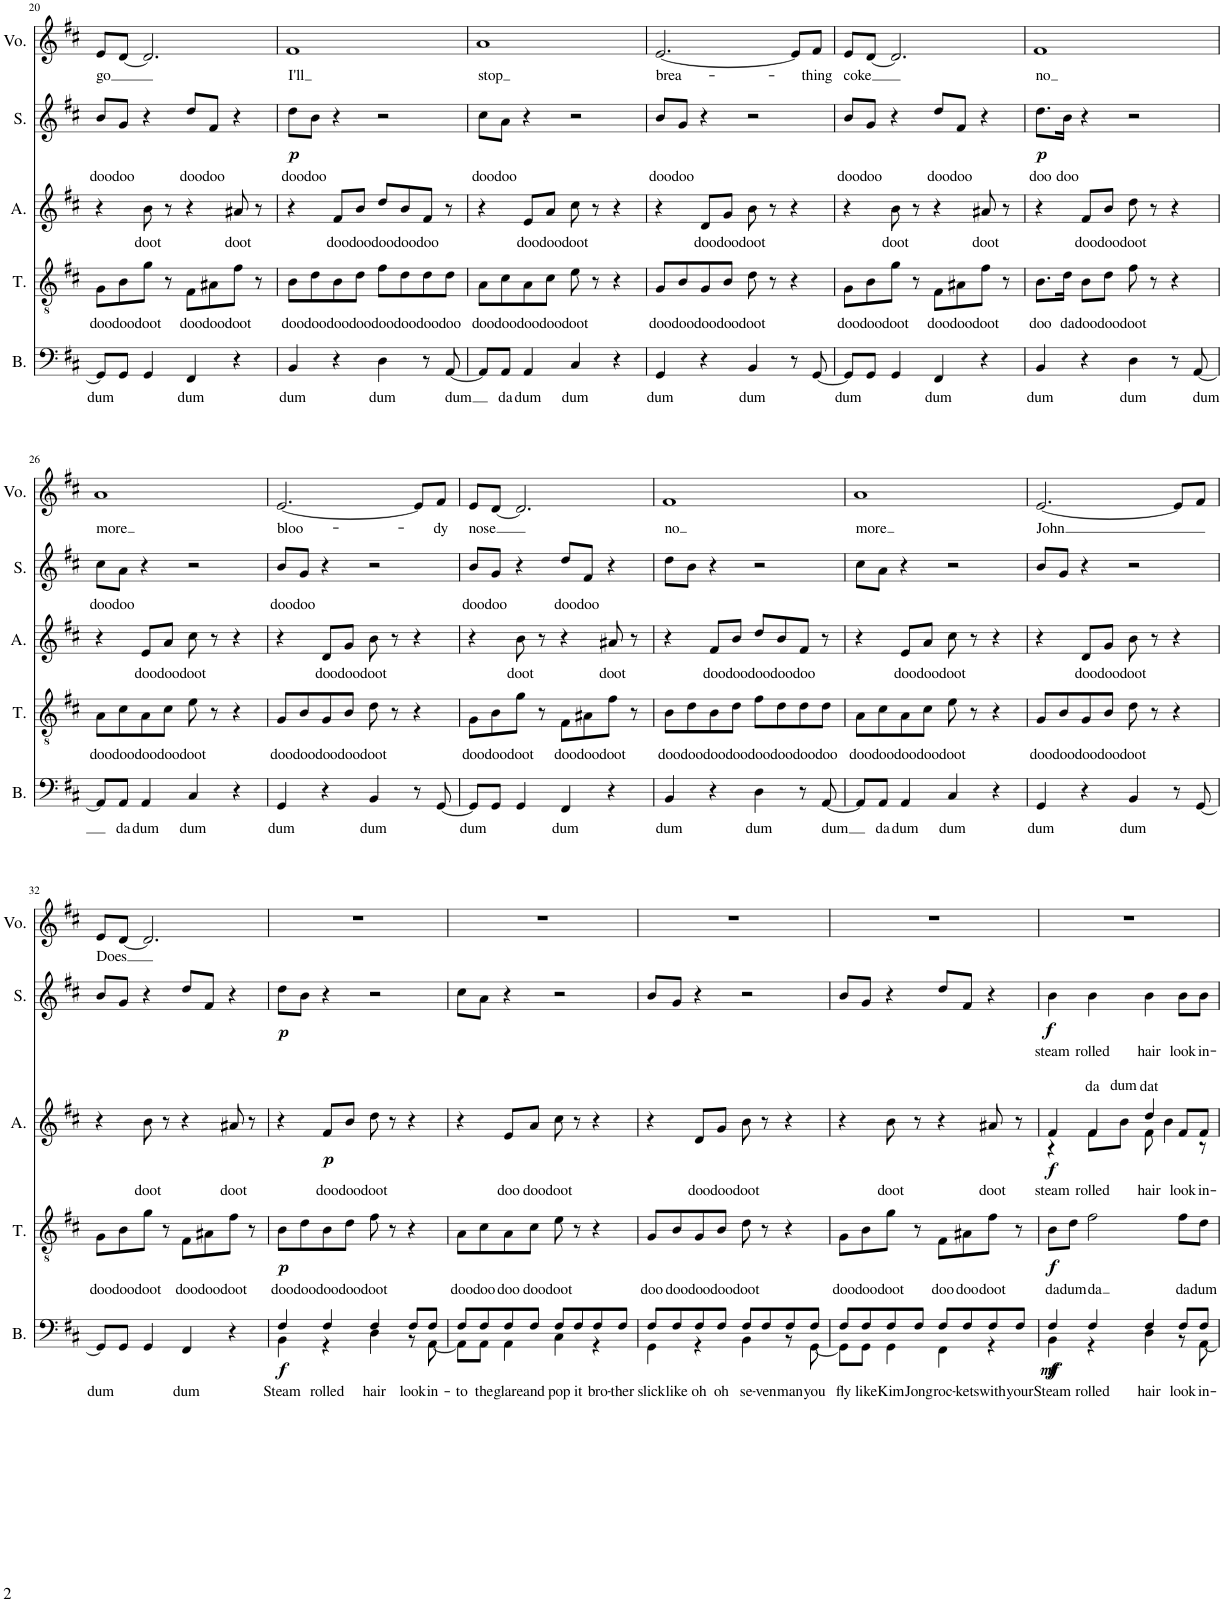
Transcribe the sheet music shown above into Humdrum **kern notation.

**kern	**text	**dynam	**kern	**text	**dynam	**kern	**text	**dynam	**kern	**text	**dynam	**kern	**text
*part5	*part5	*part5	*part4	*part4	*part4	*part3	*part3	*part3	*part2	*part2	*part2	*part1	*part1
*staff5	*staff5	*staff5	*staff4	*staff4	*staff4	*staff3	*staff3	*staff3	*staff2	*staff2	*staff2	*staff1	*staff1
*I"Bass	*	*	*I"Tenor	*	*	*I"Alto	*	*	*I"Soprano	*	*	*I"Voice	*
*I'B.	*	*	*I'T.	*	*	*I'A.	*	*	*I'S.	*	*	*I'Vo.	*
!!LO:PB:g=z
*clefF4	*	*	*clefGv2	*	*	*clefG2	*	*	*clefG2	*	*	*clefG2	*
*k[f#c#]	*	*	*k[f#c#]	*	*	*k[f#c#]	*	*	*k[f#c#]	*	*	*k[f#c#]	*
*M4/4	*	*	*M4/4	*	*	*M4/4	*	*	*M4/4	*	*	*M4/4	*
=20	=20	=20	=20	=20	=20	=20	=20	=20	=20	=20	=20	=20	=20
!	!LO:LY:b	!	!	!LO:LY:b	!	!	!	!	!	!LO:LY:b	!	!	!LO:LY:b
8GG/L]	dum	.	8G\L	doo	.	4r	.	.	8b/L	doo	.	8e/L	go
!	!	!	!	!LO:LY:b	!	!	!	!	!	!LO:LY:b	!	!	!
8GG/J	.	.	8B\	doo	.	.	.	.	8g/J	doo	.	[8d/J	.
!	!	!	!	!LO:LY:b	!	!	!LO:LY:b	!	!	!	!	!	!
4GG/	.	.	8g\J	doot	.	8b\	doot	.	4r	.	.	2.d/]	.
.	.	.	8r	.	.	8r	.	.	.	.	.	.	.
!	!LO:LY:b	!	!	!LO:LY:b	!	!	!	!	!	!LO:LY:b	!	!	!
4FF#/	dum	.	8F#\L	doo	.	4r	.	.	8dd/L	doo	.	.	.
!	!	!	!	!LO:LY:b	!	!	!	!	!	!LO:LY:b	!	!	!
.	.	.	8A#X\	doo	.	.	.	.	8f#/J	doo	.	.	.
!	!	!	!	!LO:LY:b	!	!	!LO:LY:b	!	!	!	!	!	!
4r	.	.	8f#\J	doot	.	8a#X/	doot	.	4r	.	.	.	.
.	.	.	8r	.	.	8r	.	.	.	.	.	.	.
=21	=21	=21	=21	=21	=21	=21	=21	=21	=21	=21	=21	=21	=21
!	!LO:LY:b	!	!	!LO:LY:b	!	!	!	!	!	!LO:LY:b	!LO:DY:b	!	!LO:LY:b
4BB/	dum	.	8B\L	doo	.	4r	.	.	8dd\L	doo	p	1f#	I'll
!	!	!	!	!LO:LY:b	!	!	!	!	!	!LO:LY:b	!	!	!
.	.	.	8d\	doo	.	.	.	.	8b\J	doo	.	.	.
!	!	!	!	!LO:LY:b	!	!	!LO:LY:b	!	!	!	!	!	!
4r	.	.	8B\	doo	.	8f#/L	doo	.	4r	.	.	.	.
!	!	!	!	!LO:LY:b	!	!	!LO:LY:b	!	!	!	!	!	!
.	.	.	8d\J	doo	.	8b/J	doo	.	.	.	.	.	.
!	!LO:LY:b	!	!	!LO:LY:b	!	!	!LO:LY:b	!	!	!	!	!	!
4D\	dum	.	8f#\L	doo	.	8dd/L	doo	.	2r	.	.	.	.
!	!	!	!	!LO:LY:b	!	!	!LO:LY:b	!	!	!	!	!	!
.	.	.	8d\	doo	.	8b/	doo	.	.	.	.	.	.
!	!	!	!	!LO:LY:b	!	!	!LO:LY:b	!	!	!	!	!	!
8r	.	.	8d\	doo	.	8f#/J	doo	.	.	.	.	.	.
!	!LO:LY:b	!	!	!LO:LY:b	!	!	!	!	!	!	!	!	!
[8AA/	dum	.	8d\J	doo	.	8r	.	.	.	.	.	.	.
=22	=22	=22	=22	=22	=22	=22	=22	=22	=22	=22	=22	=22	=22
!	!	!	!	!LO:LY:b	!	!	!	!	!	!LO:LY:b	!	!	!LO:LY:b
8AA/L]	.	.	8A\L	doo	.	4r	.	.	8cc#\L	doo	.	1a	stop
!	!LO:LY:b	!	!	!LO:LY:b	!	!	!	!	!	!LO:LY:b	!	!	!
8AA/J	da	.	8c#\	doo	.	.	.	.	8a\J	doo	.	.	.
!	!LO:LY:b	!	!	!LO:LY:b	!	!	!LO:LY:b	!	!	!	!	!	!
4AA/	dum	.	8A\	doo	.	8e/L	doo	.	4r	.	.	.	.
!	!	!	!	!LO:LY:b	!	!	!LO:LY:b	!	!	!	!	!	!
.	.	.	8c#\J	doo	.	8a/J	doo	.	.	.	.	.	.
!	!LO:LY:b	!	!	!LO:LY:b	!	!	!LO:LY:b	!	!	!	!	!	!
4C#/	dum	.	8e\	doot	.	8cc#\	doot	.	2r	.	.	.	.
.	.	.	8r	.	.	8r	.	.	.	.	.	.	.
4r	.	.	4r	.	.	4r	.	.	.	.	.	.	.
=23	=23	=23	=23	=23	=23	=23	=23	=23	=23	=23	=23	=23	=23
!	!LO:LY:b	!	!	!LO:LY:b	!	!	!	!	!	!LO:LY:b	!	!	!LO:LY:b
4GG/	dum	.	8G/L	doo	.	4r	.	.	8b/L	doo	.	[2.e/	brea-
!	!	!	!	!LO:LY:b	!	!	!	!	!	!LO:LY:b	!	!	!
.	.	.	8B/	doo	.	.	.	.	8g/J	doo	.	.	.
!	!	!	!	!LO:LY:b	!	!	!LO:LY:b	!	!	!	!	!	!
4r	.	.	8G/	doo	.	8d/L	doo	.	4r	.	.	.	.
!	!	!	!	!LO:LY:b	!	!	!LO:LY:b	!	!	!	!	!	!
.	.	.	8B/J	doo	.	8g/J	doo	.	.	.	.	.	.
!	!LO:LY:b	!	!	!LO:LY:b	!	!	!LO:LY:b	!	!	!	!	!	!
4BB/	dum	.	8d\	doot	.	8b\	doot	.	2r	.	.	.	.
.	.	.	8r	.	.	8r	.	.	.	.	.	.	.
8r	.	.	4r	.	.	4r	.	.	.	.	.	8e/L]	.
!	!	!	!	!	!	!	!	!	!	!	!	!	!LO:LY:b
[8GG/	.	.	.	.	.	.	.	.	.	.	.	8f#/J	-thing
=24	=24	=24	=24	=24	=24	=24	=24	=24	=24	=24	=24	=24	=24
!	!LO:LY:b	!	!	!LO:LY:b	!	!	!	!	!	!LO:LY:b	!	!	!LO:LY:b
8GG/L]	dum	.	8G\L	doo	.	4r	.	.	8b/L	doo	.	8e/L	coke
!	!	!	!	!LO:LY:b	!	!	!	!	!	!LO:LY:b	!	!	!
8GG/J	.	.	8B\	doo	.	.	.	.	8g/J	doo	.	[8d/J	.
!	!	!	!	!LO:LY:b	!	!	!LO:LY:b	!	!	!	!	!	!
4GG/	.	.	8g\J	doot	.	8b\	doot	.	4r	.	.	2.d/]	.
.	.	.	8r	.	.	8r	.	.	.	.	.	.	.
!	!LO:LY:b	!	!	!LO:LY:b	!	!	!	!	!	!LO:LY:b	!	!	!
4FF#/	dum	.	8F#\L	doo	.	4r	.	.	8dd/L	doo	.	.	.
!	!	!	!	!LO:LY:b	!	!	!	!	!	!LO:LY:b	!	!	!
.	.	.	8A#X\	doo	.	.	.	.	8f#/J	doo	.	.	.
!	!	!	!	!LO:LY:b	!	!	!LO:LY:b	!	!	!	!	!	!
4r	.	.	8f#\J	doot	.	8a#X/	doot	.	4r	.	.	.	.
.	.	.	8r	.	.	8r	.	.	.	.	.	.	.
=25	=25	=25	=25	=25	=25	=25	=25	=25	=25	=25	=25	=25	=25
!	!LO:LY:b	!	!	!LO:LY:b	!	!	!	!	!	!LO:LY:b	!LO:DY:b	!	!LO:LY:b
4BB/	dum	.	8.B\L	doo	.	4r	.	.	8.dd\L	doo	p	1f#	no
!	!	!	!	!LO:LY:b	!	!	!	!	!	!LO:LY:b	!	!	!
.	.	.	16d\Jk	da	.	.	.	.	16b\Jk	doo	.	.	.
!	!	!	!	!LO:LY:b	!	!	!LO:LY:b	!	!	!	!	!	!
4r	.	.	8B\L	doo	.	8f#/L	doo	.	4r	.	.	.	.
!	!	!	!	!LO:LY:b	!	!	!LO:LY:b	!	!	!	!	!	!
.	.	.	8d\J	doo	.	8b/J	doo	.	.	.	.	.	.
!	!LO:LY:b	!	!	!LO:LY:b	!	!	!LO:LY:b	!	!	!	!	!	!
4D\	dum	.	8f#\	doot	.	8dd\	doot	.	2r	.	.	.	.
.	.	.	8r	.	.	8r	.	.	.	.	.	.	.
8r	.	.	4r	.	.	4r	.	.	.	.	.	.	.
!	!LO:LY:b	!	!	!	!	!	!	!	!	!	!	!	!
[8AA/	dum	.	.	.	.	.	.	.	.	.	.	.	.
!!LO:LB:g=z
=26	=26	=26	=26	=26	=26	=26	=26	=26	=26	=26	=26	=26	=26
!	!	!	!	!LO:LY:b	!	!	!	!	!	!LO:LY:b	!	!	!LO:LY:b
8AA/L]	.	.	8A\L	doo	.	4r	.	.	8cc#\L	doo	.	1a	more
!	!LO:LY:b	!	!	!LO:LY:b	!	!	!	!	!	!LO:LY:b	!	!	!
8AA/J	da	.	8c#\	doo	.	.	.	.	8a\J	doo	.	.	.
!	!LO:LY:b	!	!	!LO:LY:b	!	!	!LO:LY:b	!	!	!	!	!	!
4AA/	dum	.	8A\	doo	.	8e/L	doo	.	4r	.	.	.	.
!	!	!	!	!LO:LY:b	!	!	!LO:LY:b	!	!	!	!	!	!
.	.	.	8c#\J	doo	.	8a/J	doo	.	.	.	.	.	.
!	!LO:LY:b	!	!	!LO:LY:b	!	!	!LO:LY:b	!	!	!	!	!	!
4C#/	dum	.	8e\	doot	.	8cc#\	doot	.	2r	.	.	.	.
.	.	.	8r	.	.	8r	.	.	.	.	.	.	.
4r	.	.	4r	.	.	4r	.	.	.	.	.	.	.
=27	=27	=27	=27	=27	=27	=27	=27	=27	=27	=27	=27	=27	=27
!	!LO:LY:b	!	!	!LO:LY:b	!	!	!	!	!	!LO:LY:b	!	!	!LO:LY:b
4GG/	dum	.	8G/L	doo	.	4r	.	.	8b/L	doo	.	[2.e/	bloo-
!	!	!	!	!LO:LY:b	!	!	!	!	!	!LO:LY:b	!	!	!
.	.	.	8B/	doo	.	.	.	.	8g/J	doo	.	.	.
!	!	!	!	!LO:LY:b	!	!	!LO:LY:b	!	!	!	!	!	!
4r	.	.	8G/	doo	.	8d/L	doo	.	4r	.	.	.	.
!	!	!	!	!LO:LY:b	!	!	!LO:LY:b	!	!	!	!	!	!
.	.	.	8B/J	doo	.	8g/J	doo	.	.	.	.	.	.
!	!LO:LY:b	!	!	!LO:LY:b	!	!	!LO:LY:b	!	!	!	!	!	!
4BB/	dum	.	8d\	doot	.	8b\	doot	.	2r	.	.	.	.
.	.	.	8r	.	.	8r	.	.	.	.	.	.	.
8r	.	.	4r	.	.	4r	.	.	.	.	.	8e/L]	.
!	!	!	!	!	!	!	!	!	!	!	!	!	!LO:LY:b
[8GG/	.	.	.	.	.	.	.	.	.	.	.	8f#/J	-dy
=28	=28	=28	=28	=28	=28	=28	=28	=28	=28	=28	=28	=28	=28
!	!LO:LY:b	!	!	!LO:LY:b	!	!	!	!	!	!LO:LY:b	!	!	!LO:LY:b
8GG/L]	dum	.	8G\L	doo	.	4r	.	.	8b/L	doo	.	8e/L	nose
!	!	!	!	!LO:LY:b	!	!	!	!	!	!LO:LY:b	!	!	!
8GG/J	.	.	8B\	doo	.	.	.	.	8g/J	doo	.	[8d/J	.
!	!	!	!	!LO:LY:b	!	!	!LO:LY:b	!	!	!	!	!	!
4GG/	.	.	8g\J	doot	.	8b\	doot	.	4r	.	.	2.d/]	.
.	.	.	8r	.	.	8r	.	.	.	.	.	.	.
!	!LO:LY:b	!	!	!LO:LY:b	!	!	!	!	!	!LO:LY:b	!	!	!
4FF#/	dum	.	8F#\L	doo	.	4r	.	.	8dd/L	doo	.	.	.
!	!	!	!	!LO:LY:b	!	!	!	!	!	!LO:LY:b	!	!	!
.	.	.	8A#X\	doo	.	.	.	.	8f#/J	doo	.	.	.
!	!	!	!	!LO:LY:b	!	!	!LO:LY:b	!	!	!	!	!	!
4r	.	.	8f#\J	doot	.	8a#X/	doot	.	4r	.	.	.	.
.	.	.	8r	.	.	8r	.	.	.	.	.	.	.
=29	=29	=29	=29	=29	=29	=29	=29	=29	=29	=29	=29	=29	=29
!	!LO:LY:b	!	!	!LO:LY:b	!	!	!	!	!	!	!	!	!LO:LY:b
4BB/	dum	.	8B\L	doo	.	4r	.	.	8dd\L	.	.	1f#	no
!	!	!	!	!LO:LY:b	!	!	!	!	!	!	!	!	!
.	.	.	8d\	doo	.	.	.	.	8b\J	.	.	.	.
!	!	!	!	!LO:LY:b	!	!	!LO:LY:b	!	!	!	!	!	!
4r	.	.	8B\	doo	.	8f#/L	doo	.	4r	.	.	.	.
!	!	!	!	!LO:LY:b	!	!	!LO:LY:b	!	!	!	!	!	!
.	.	.	8d\J	doo	.	8b/J	doo	.	.	.	.	.	.
!	!LO:LY:b	!	!	!LO:LY:b	!	!	!LO:LY:b	!	!	!	!	!	!
4D\	dum	.	8f#\L	doo	.	8dd/L	doo	.	2r	.	.	.	.
!	!	!	!	!LO:LY:b	!	!	!LO:LY:b	!	!	!	!	!	!
.	.	.	8d\	doo	.	8b/	doo	.	.	.	.	.	.
!	!	!	!	!LO:LY:b	!	!	!LO:LY:b	!	!	!	!	!	!
8r	.	.	8d\	doo	.	8f#/J	doo	.	.	.	.	.	.
!	!LO:LY:b	!	!	!LO:LY:b	!	!	!	!	!	!	!	!	!
[8AA/	dum	.	8d\J	doo	.	8r	.	.	.	.	.	.	.
=30	=30	=30	=30	=30	=30	=30	=30	=30	=30	=30	=30	=30	=30
!	!	!	!	!LO:LY:b	!	!	!	!	!	!	!	!	!LO:LY:b
8AA/L]	.	.	8A\L	doo	.	4r	.	.	8cc#\L	.	.	1a	more
!	!LO:LY:b	!	!	!LO:LY:b	!	!	!	!	!	!	!	!	!
8AA/J	da	.	8c#\	doo	.	.	.	.	8a\J	.	.	.	.
!	!LO:LY:b	!	!	!LO:LY:b	!	!	!LO:LY:b	!	!	!	!	!	!
4AA/	dum	.	8A\	doo	.	8e/L	doo	.	4r	.	.	.	.
!	!	!	!	!LO:LY:b	!	!	!LO:LY:b	!	!	!	!	!	!
.	.	.	8c#\J	doo	.	8a/J	doo	.	.	.	.	.	.
!	!LO:LY:b	!	!	!LO:LY:b	!	!	!LO:LY:b	!	!	!	!	!	!
4C#/	dum	.	8e\	doot	.	8cc#\	doot	.	2r	.	.	.	.
.	.	.	8r	.	.	8r	.	.	.	.	.	.	.
4r	.	.	4r	.	.	4r	.	.	.	.	.	.	.
=31	=31	=31	=31	=31	=31	=31	=31	=31	=31	=31	=31	=31	=31
!	!LO:LY:b	!	!	!LO:LY:b	!	!	!	!	!	!	!	!	!LO:LY:b
4GG/	dum	.	8G/L	doo	.	4r	.	.	8b/L	.	.	[2.e/	John
!	!	!	!	!LO:LY:b	!	!	!	!	!	!	!	!	!
.	.	.	8B/	doo	.	.	.	.	8g/J	.	.	.	.
!	!	!	!	!LO:LY:b	!	!	!LO:LY:b	!	!	!	!	!	!
4r	.	.	8G/	doo	.	8d/L	doo	.	4r	.	.	.	.
!	!	!	!	!LO:LY:b	!	!	!LO:LY:b	!	!	!	!	!	!
.	.	.	8B/J	doo	.	8g/J	doo	.	.	.	.	.	.
!	!LO:LY:b	!	!	!LO:LY:b	!	!	!LO:LY:b	!	!	!	!	!	!
4BB/	dum	.	8d\	doot	.	8b\	doot	.	2r	.	.	.	.
.	.	.	8r	.	.	8r	.	.	.	.	.	.	.
8r	.	.	4r	.	.	4r	.	.	.	.	.	8e/L]	.
[8GG/	.	.	.	.	.	.	.	.	.	.	.	8f#/J	.
!!LO:LB:g=z
=32	=32	=32	=32	=32	=32	=32	=32	=32	=32	=32	=32	=32	=32
!	!LO:LY:b	!	!	!LO:LY:b	!	!	!	!	!	!	!	!	!LO:LY:b
8GG/L]	dum	.	8G\L	doo	.	4r	.	.	8b/L	.	.	8e/L	Does
!	!	!	!	!LO:LY:b	!	!	!	!	!	!	!	!	!
8GG/J	.	.	8B\	doo	.	.	.	.	8g/J	.	.	[8d/J	.
!	!	!	!	!LO:LY:b	!	!	!LO:LY:b	!	!	!	!	!	!
4GG/	.	.	8g\J	doot	.	8b\	doot	.	4r	.	.	2.d/]	.
.	.	.	8r	.	.	8r	.	.	.	.	.	.	.
!	!LO:LY:b	!	!	!LO:LY:b	!	!	!	!	!	!	!	!	!
4FF#/	dum	.	8F#\L	doo	.	4r	.	.	8dd/L	.	.	.	.
!	!	!	!	!LO:LY:b	!	!	!	!	!	!	!	!	!
.	.	.	8A#X\	doo	.	.	.	.	8f#/J	.	.	.	.
!	!	!	!	!LO:LY:b	!	!	!LO:LY:b	!	!	!	!	!	!
4r	.	.	8f#\J	doot	.	8a#X/	doot	.	4r	.	.	.	.
.	.	.	8r	.	.	8r	.	.	.	.	.	.	.
=33	=33	=33	=33	=33	=33	=33	=33	=33	=33	=33	=33	=33	=33
!	!LO:LY:b	!LO:DY:b	!	!LO:LY:b	!LO:DY:b	!	!	!	!	!	!LO:DY:b	!	!
*^	*	*	*	*	*	*	*	*	*	*	*	*	*
4F#/	4BB\	Steam	f	8B\L	doo	p	4r	.	.	8dd\L	.	p	1r	.
!	!	!	!	!	!LO:LY:b	!	!	!	!	!	!	!	!	!
.	.	.	.	8d\	doo	.	.	.	.	8b\J	.	.	.	.
!	!	!LO:LY:b	!	!	!LO:LY:b	!	!	!LO:LY:b	!LO:DY:b	!	!	!	!	!
4F#/	4r	rolled	.	8B\	doo	.	8f#/L	doo	p	4r	.	.	.	.
!	!	!	!	!	!LO:LY:b	!	!	!LO:LY:b	!	!	!	!	!	!
.	.	.	.	8d\J	doo	.	8b/J	doo	.	.	.	.	.	.
!	!	!LO:LY:b	!	!	!LO:LY:b	!	!	!LO:LY:b	!	!	!	!	!	!
4F#/	4D\	hair	.	8f#\	doot	.	8dd\	doot	.	2r	.	.	.	.
.	.	.	.	8r	.	.	8r	.	.	.	.	.	.	.
!	!	!LO:LY:b	!	!	!	!	!	!	!	!	!	!	!	!
8F#/L	8r	look	.	4r	.	.	4r	.	.	.	.	.	.	.
!	!	!LO:LY:b	!	!	!	!	!	!	!	!	!	!	!	!
8F#/J	[8AA\	in-	.	.	.	.	.	.	.	.	.	.	.	.
=34	=34	=34	=34	=34	=34	=34	=34	=34	=34	=34	=34	=34	=34	=34
!	!	!LO:LY:b	!	!	!LO:LY:b	!	!	!	!	!	!	!	!	!
8F#/L	8AA\L]	-to	.	8A\L	doo	.	4r	.	.	8cc#\L	.	.	1r	.
!	!	!LO:LY:b	!	!	!LO:LY:b	!	!	!	!	!	!	!	!	!
8F#/	8AA\J	the	.	8c#\	doo	.	.	.	.	8a\J	.	.	.	.
!	!	!LO:LY:b	!	!	!LO:LY:b	!	!	!LO:LY:b	!	!	!	!	!	!
8F#/	4AA\	glare	.	8A\	doo	.	8e/L	doo	.	4r	.	.	.	.
!	!	!LO:LY:b	!	!	!LO:LY:b	!	!	!LO:LY:b	!	!	!	!	!	!
8F#/J	.	and	.	8c#\J	doo	.	8a/J	doo	.	.	.	.	.	.
!	!	!LO:LY:b	!	!	!LO:LY:b	!	!	!LO:LY:b	!	!	!	!	!	!
8F#/L	4C#\	pop	.	8e\	doot	.	8cc#\	doot	.	2r	.	.	.	.
!	!	!LO:LY:b	!	!	!	!	!	!	!	!	!	!	!	!
8F#/	.	it	.	8r	.	.	8r	.	.	.	.	.	.	.
!	!	!LO:LY:b	!	!	!	!	!	!	!	!	!	!	!	!
8F#/	4r	bro-	.	4r	.	.	4r	.	.	.	.	.	.	.
!	!	!LO:LY:b	!	!	!	!	!	!	!	!	!	!	!	!
8F#/J	.	-ther	.	.	.	.	.	.	.	.	.	.	.	.
=35	=35	=35	=35	=35	=35	=35	=35	=35	=35	=35	=35	=35	=35	=35
!	!	!LO:LY:b	!	!	!LO:LY:b	!	!	!	!	!	!	!	!	!
8F#/L	4GG\	slick	.	8G/L	doo	.	4r	.	.	8b/L	.	.	1r	.
!	!	!LO:LY:b	!	!	!LO:LY:b	!	!	!	!	!	!	!	!	!
8F#/	.	like	.	8B/	doo	.	.	.	.	8g/J	.	.	.	.
!	!	!LO:LY:b	!	!	!LO:LY:b	!	!	!LO:LY:b	!	!	!	!	!	!
8F#/	4r	oh	.	8G/	doo	.	8d/L	doo	.	4r	.	.	.	.
!	!	!LO:LY:b	!	!	!LO:LY:b	!	!	!LO:LY:b	!	!	!	!	!	!
8F#/J	.	oh	.	8B/J	doo	.	8g/J	doo	.	.	.	.	.	.
!	!	!LO:LY:b	!	!	!LO:LY:b	!	!	!LO:LY:b	!	!	!	!	!	!
8F#/L	4BB\	se-	.	8d\	doot	.	8b\	doot	.	2r	.	.	.	.
!	!	!LO:LY:b	!	!	!	!	!	!	!	!	!	!	!	!
8F#/	.	-ven	.	8r	.	.	8r	.	.	.	.	.	.	.
!	!	!LO:LY:b	!	!	!	!	!	!	!	!	!	!	!	!
8F#/	8r	man	.	4r	.	.	4r	.	.	.	.	.	.	.
!	!	!LO:LY:b	!	!	!	!	!	!	!	!	!	!	!	!
8F#/J	[8GG\	you	.	.	.	.	.	.	.	.	.	.	.	.
=36	=36	=36	=36	=36	=36	=36	=36	=36	=36	=36	=36	=36	=36	=36
!	!	!LO:LY:b	!	!	!LO:LY:b	!	!	!	!	!	!	!	!	!
8F#/L	8GG\L]	fly	.	8G\L	doo	.	4r	.	.	8b/L	.	.	1r	.
!	!	!LO:LY:b	!	!	!LO:LY:b	!	!	!	!	!	!	!	!	!
8F#/	8GG\J	like	.	8B\	doo	.	.	.	.	8g/J	.	.	.	.
!	!	!LO:LY:b	!	!	!LO:LY:b	!	!	!LO:LY:b	!	!	!	!	!	!
8F#/	4GG\	Kim	.	8g\J	doot	.	8b\	doot	.	4r	.	.	.	.
!	!	!LO:LY:b	!	!	!	!	!	!	!	!	!	!	!	!
8F#/J	.	Jong	.	8r	.	.	8r	.	.	.	.	.	.	.
!	!	!LO:LY:b	!	!	!LO:LY:b	!	!	!	!	!	!	!	!	!
8F#/L	4FF#\	roc-	.	8F#\L	doo	.	4r	.	.	8dd/L	.	.	.	.
!	!	!LO:LY:b	!	!	!LO:LY:b	!	!	!	!	!	!	!	!	!
8F#/	.	-kets	.	8A#X\	doo	.	.	.	.	8f#/J	.	.	.	.
!	!	!LO:LY:b	!	!	!LO:LY:b	!	!	!LO:LY:b	!	!	!	!	!	!
8F#/	4r	with	.	8f#\J	doot	.	8a#X/	doot	.	4r	.	.	.	.
!	!	!LO:LY:b	!	!	!	!	!	!	!	!	!	!	!	!
8F#/J	.	your	.	8r	.	.	8r	.	.	.	.	.	.	.
=37	=37	=37	=37	=37	=37	=37	=37	=37	=37	=37	=37	=37	=37	=37
!	!	!LO:LY:b	!LO:DY:b	!	!LO:LY:b	!	!	!LO:LY:b	!	!	!LO:LY:b	!	!	!
*	*	*	*	*	*	*	*^	*	*	*	*	*	*	*
!	!	!	!LO:DY:n=1:b	!	!	!LO:DY:b	!	!	!	!LO:DY:b	!	!	!LO:DY:b	!	!
4F#/	4BB\	Steam	mf f	8B\L	da	f	4f#/	4r	steam	f	4b\	steam	f	1r	.
!	!	!	!	!	!LO:LY:b	!	!	!	!	!	!	!	!	!	!
.	.	.	.	8d\J	dum	.	.	.	.	.	.	.	.	.	.
!	!	!LO:LY:b	!	!	!LO:LY:b	!	!	!	!LO:LY:b	!	!	!	!	!	!
!	!	!	!	!	!	!	!	!	!LO:LY:a	!	!	!LO:LY:b	!	!	!
4F#/	4r	rolled	.	2f#\	da	.	4f#/	8f#\L	da	.	4b\	rolled	.	.	.
!	!	!	!	!	!	!	!	!	!LO:LY:a	!	!	!	!	!	!
.	.	.	.	.	.	.	.	8b\J	dum	.	.	.	.	.	.
!	!	!LO:LY:b	!	!	!	!	!	!	!LO:LY:b	!	!	!	!	!	!
!	!	!	!	!	!	!	!	!	!LO:LY:a	!	!	!LO:LY:b	!	!	!
4F#/	4D\	hair	.	.	.	.	4dd/	8f#\	dat	.	4b\	hair	.	.	.
.	.	.	.	.	.	.	.	4b\	.	.	.	.	.	.	.
!	!	!LO:LY:b	!	!	!LO:LY:b	!	!	!	!LO:LY:b	!	!	!LO:LY:b	!	!	!
8F#/L	8r	look	.	8f#\L	da	.	8f#/L	.	look	.	8b\L	look	.	.	.
!	!	!LO:LY:b	!	!	!LO:LY:b	!	!	!	!LO:LY:b	!	!	!LO:LY:b	!	!	!
8F#/J	[8AA\	in-	.	8d\J	dum	.	8f#/J	8r	in-	.	8b\J	in-	.	.	.
*v	*v	*	*	*	*	*	*v	*v	*	*	*	*	*	*	*
=	=	=	=	=	=	=	=	=	=	=	=	=	=
*-	*-	*-	*-	*-	*-	*-	*-	*-	*-	*-	*-	*-	*-
